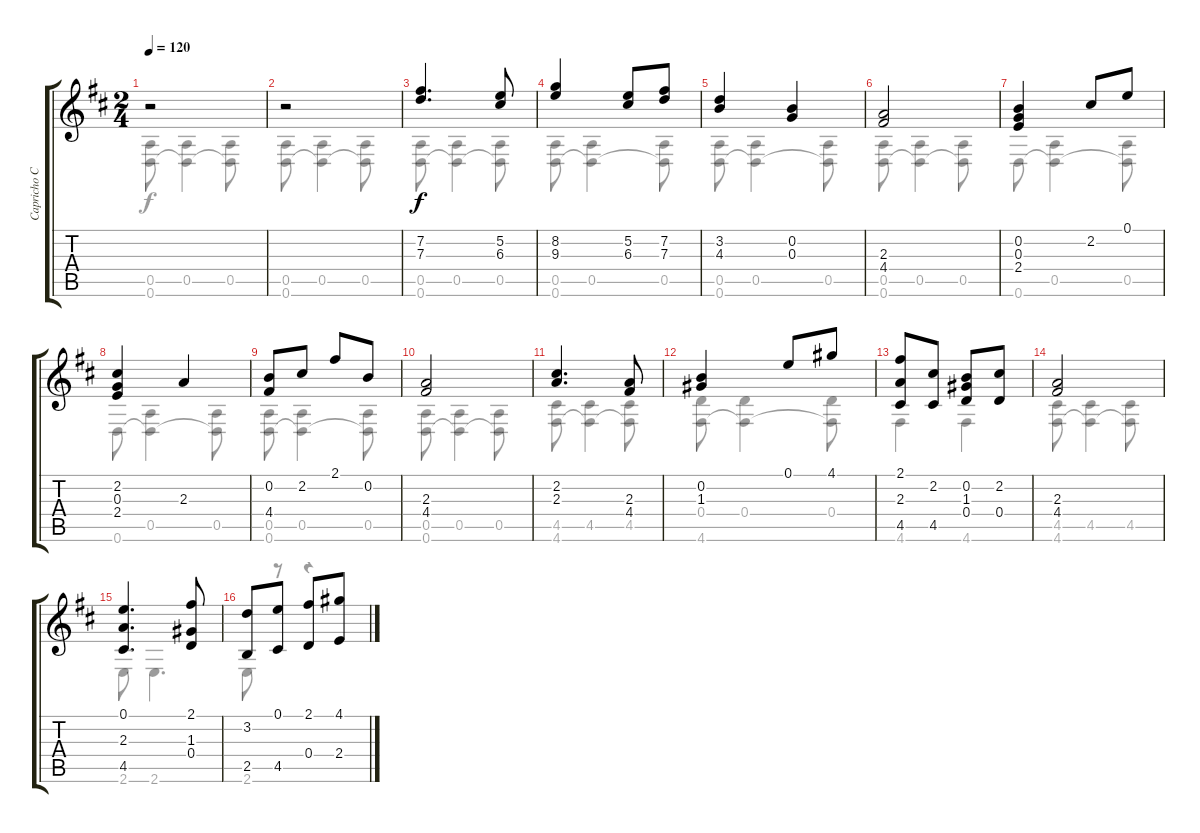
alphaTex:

\track ("Capricho Catalan - Isaac Albeniz" "Capricho C") {instrument acousticguitarnylon}
\staff {score tabs}
\tuning (E4 B3 G3 D3 A2 D2) {hide}
\voice
\ts (2 4)
\tempo 120
\clef g2
\ks d
r.2{dy f instrument acousticguitarnylon} |
r.2 |
(7.2 7.3).4{d} (5.2 6.3).8 |
(8.2 9.3).4 (5.2 6.3).8 (7.2 7.3).8 |
(3.2 4.3).4 (0.2 0.3).4 |
(2.3 4.4).2 |
(0.2 0.3 2.4).4 2.2.8 0.1.8 |
(2.2 0.3 2.4).4 2.3.4 |
(0.2 4.4).8 2.2.8 2.1.8 0.2.8 |
(2.3 4.4).2 |
(2.2 2.3).4{d} (2.3 4.4).8 |
(0.2 1.3).4 0.1.8 4.1.8 |
(2.1 2.3 4.5).8 (2.2 4.5).8 (0.2 1.3 0.4).8 (2.2 0.4).8 |
(2.3 4.4).2 |
(0.1 2.3 4.5).4{d} (2.1 1.3 0.4).8 |
(3.2 2.5).8 (0.1 4.5).8 (2.1 0.4).8 (4.1 2.4).8
\voice
\clef g2
\ottava regular
\simile none
\ks d
(0.5 0.6).8{dy f} (0.5 0.6{t}).4 (0.5 0.6{t}).8 |
(0.5 0.6).8 (0.5 0.6{t}).4 (0.5 0.6{t}).8 |
(0.5 0.6).8 (0.5 0.6{t}).4 (0.5 0.6{t}).8 |
(0.5 0.6).8 (0.5 0.6{t}).4 (0.5 0.6{t}).8 |
(0.5 0.6).8 (0.5 0.6{t}).4 (0.5 0.6{t}).8 |
(0.5 0.6).8 (0.5 0.6{t}).4 (0.5 0.6{t}).8 |
0.6.8 (0.5 0.6{t}).4 (0.5 0.6{t}).8 |
0.6.8 (0.5 0.6{t}).4 (0.5 0.6{t}).8 |
(0.5 0.6).8 (0.5 0.6{t}).4 (0.5 0.6{t}).8 |
(0.5 0.6).8 (0.5 0.6{t}).4 (0.5 0.6{t}).8 |
(4.5 4.6).8 (4.5 4.6{t}).4 (4.5 4.6{t}).8 |
(0.4 4.6).8 (0.4 4.6{t}).4 (0.4 4.6{t}).8 |
4.6.4 4.6.4 |
(4.5 4.6).8 (4.5 4.6{t}).4 (4.5 4.6{t}).8 |
2.6.8 2.6.4{d} |
2.6.8 r.8 r.4
